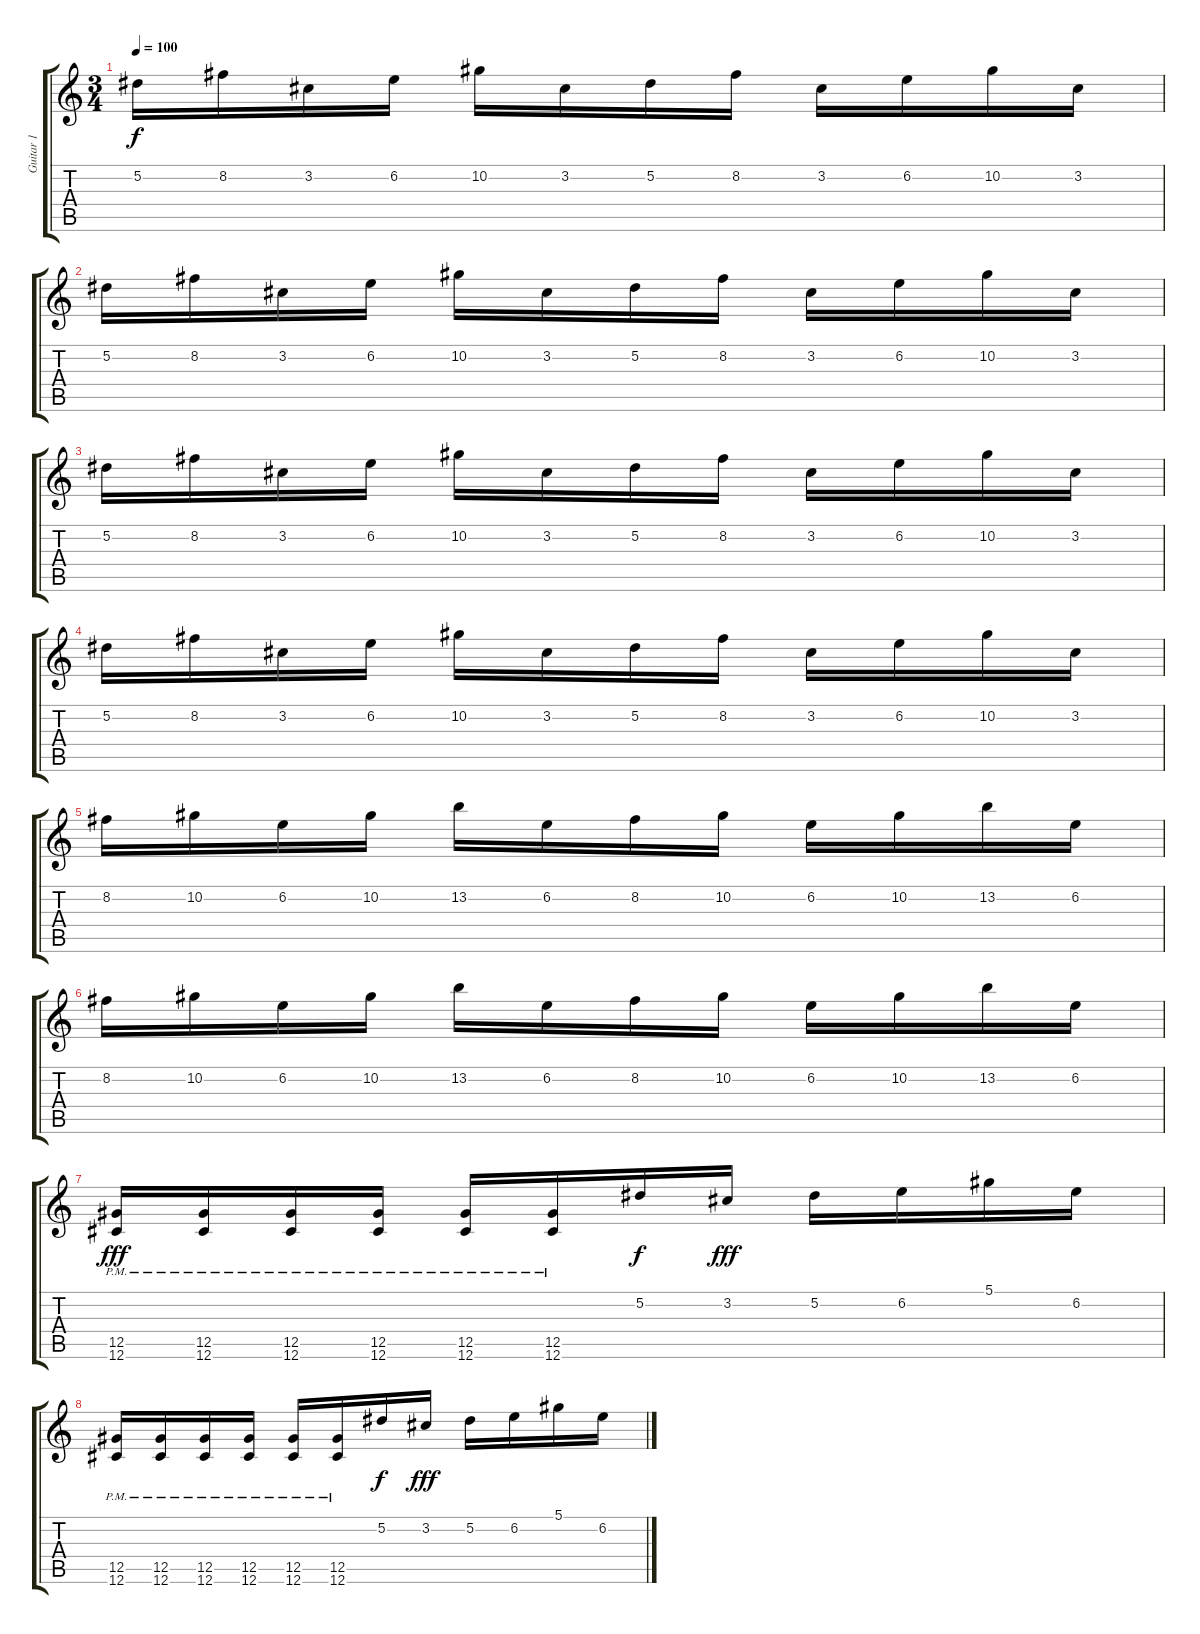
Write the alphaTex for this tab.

\track ("Guitar 1" "Guitar 1") {instrument distortionguitar}
\staff {score tabs}
\tuning (Eb4 Bb3 Gb3 Db3 Ab2 Db2) {hide}
\ts (3 4)
\tempo 100
\clef g2
\ks c
5.2.16{dy f} 8.2.16 3.2.16 6.2.16 10.2.16 3.2.16 5.2.16 8.2.16 3.2.16 6.2.16 10.2.16 3.2.16 |
5.2.16 8.2.16 3.2.16 6.2.16 10.2.16 3.2.16 5.2.16 8.2.16 3.2.16 6.2.16 10.2.16 3.2.16 |
5.2.16 8.2.16 3.2.16 6.2.16 10.2.16 3.2.16 5.2.16 8.2.16 3.2.16 6.2.16 10.2.16 3.2.16 |
5.2.16 8.2.16 3.2.16 6.2.16 10.2.16 3.2.16 5.2.16 8.2.16 3.2.16 6.2.16 10.2.16 3.2.16 |
8.2.16 10.2.16 6.2.16 10.2.16 13.2.16 6.2.16 8.2.16 10.2.16 6.2.16 10.2.16 13.2.16 6.2.16 |
8.2.16 10.2.16 6.2.16 10.2.16 13.2.16 6.2.16 8.2.16 10.2.16 6.2.16 10.2.16 13.2.16 6.2.16 |
(12.5{pm} 12.6{pm}).16{dy fff} (12.5{pm} 12.6{pm}).16 (12.5{pm} 12.6{pm}).16 (12.5{pm} 12.6{pm}).16 (12.5{pm} 12.6{pm}).16 (12.5{pm} 12.6{pm}).16 5.2.16{dy f} 3.2.16{dy fff} 5.2.16 6.2.16 5.1.16 6.2.16 |
(12.5{pm} 12.6{pm}).16 (12.5{pm} 12.6{pm}).16 (12.5{pm} 12.6{pm}).16 (12.5{pm} 12.6{pm}).16 (12.5{pm} 12.6{pm}).16 (12.5{pm} 12.6{pm}).16 5.2.16{dy f} 3.2.16{dy fff} 5.2.16 6.2.16 5.1.16 6.2.16
